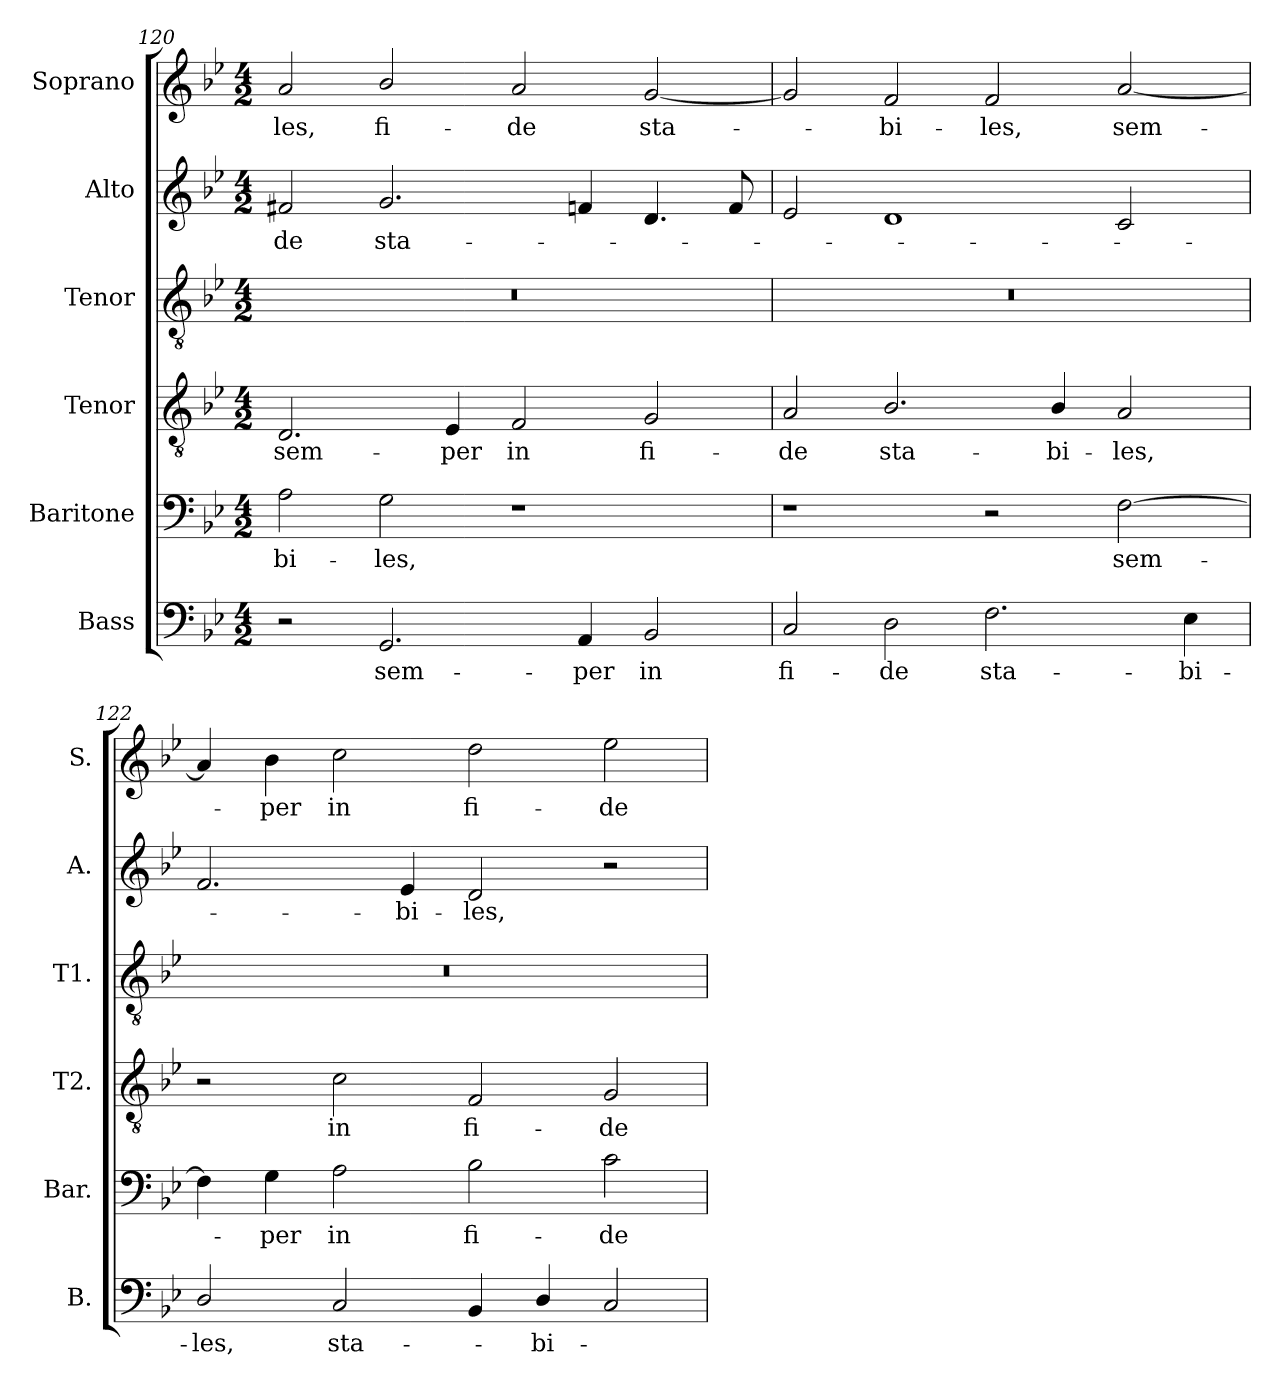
**kern	**text	**kern	**text	**kern	**text	**kern	**kern	**text	**kern	**text
*part6	*part6	*part5	*part5	*part4	*part4	*part3	*part2	*part2	*part1	*part1
*staff6	*staff6	*staff5	*staff5	*staff4	*staff4	*staff3	*staff2	*staff2	*staff1	*staff1
*I"Bass	*	*I"Baritone	*	*I"Tenor	*	*I"Tenor	*I"Alto	*	*I"Soprano	*
*I'B.	*	*I'Bar.	*	*I'T2.	*	*I'T1.	*I'A.	*	*I'S.	*
*clefF4	*	*clefF4	*	*clefGv2	*	*clefGv2	*clefG2	*	*clefG2	*
*	*	*	*	*ITrd7c12	*	*	*	*	*	*
*k[b-e-]	*	*k[b-e-]	*	*k[b-e-]	*	*k[b-e-]	*k[b-e-]	*	*k[b-e-]	*
*B-:	*	*B-:	*	*B-:	*	*B-:	*B-:	*	*B-:	*
*M4/2	*	*M4/2	*	*M4/2	*	*M4/2	*M4/2	*	*M4/2	*
=120	=120	=120	=120	=120	=120	=120	=120	=120	=120	=120
!	!	!	!LO:LY:b:color=#000000	!	!	!	!	!	!	!
!	!	!	!	!	!LO:LY:b:color=#000000	!LO:N:vis=1	!	!	!	!
!	!	!	!	!	!	!	!	!LO:LY:b:color=#000000	!	!
!	!	!	!	!	!	!	!	!	!	!LO:LY:b:color=#000000
2r	.	2Ai\	-bi-	2.DDi/	sem-	0r	2f#Xi/	-de	2ai/	-les,
!	!LO:LY:b:color=#000000	!	!	!	!	!	!	!	!	!
!	!	!	!LO:LY:b:color=#000000	!	!	!	!	!	!	!
!	!	!	!	!	!	!	!	!LO:LY:b:color=#000000	!	!
!	!	!	!	!	!	!	!	!	!	!LO:LY:b:color=#000000
2.GGi/	sem-	2Gi\	-les,	.	.	.	2.gi/	sta-	2b-i/	fi-
!	!	!	!	!	!LO:LY:b:color=#000000	!	!	!	!	!
.	.	.	.	4EE-i/	-per	.	.	.	.	.
!	!	!	!	!	!LO:LY:b:color=#000000	!	!	!	!	!
!	!	!	!	!	!	!	!	!	!	!LO:LY:b:color=#000000
.	.	1r	.	2FFi/	in	.	.	.	2ai/	-de
!	!LO:LY:b:color=#000000	!	!	!	!	!	!	!	!	!
4AAi/	-per	.	.	.	.	.	4fni/	.	.	.
!	!LO:LY:b:color=#000000	!	!	!	!	!	!	!	!	!
!	!	!	!	!	!LO:LY:b:color=#000000	!	!	!	!	!
!	!	!	!	!	!	!	!	!	!	!LO:LY:b:color=#000000
2BB-i/	in	.	.	2GGi/	fi-	.	4.di/	.	[2gi/	sta-
.	.	.	.	.	.	.	8fi/	.	.	.
=121	=121	=121	=121	=121	=121	=121	=121	=121	=121	=121
!	!LO:LY:b:color=#000000	!	!	!	!	!	!	!	!	!
!	!	!	!	!	!LO:LY:b:color=#000000	!LO:N:vis=1	!	!	!	!
2Ci/	fi-	1r	.	2AAi/	-de	0r	2e-i/	.	2gi/]	.
!	!LO:LY:b:color=#000000	!	!	!	!	!	!	!	!	!
!	!	!	!	!	!LO:LY:b:color=#000000	!	!	!	!	!
!	!	!	!	!	!	!	!	!	!	!LO:LY:b:color=#000000
2Di\	-de	.	.	2.BB-i/	sta-	.	1di	.	2fi/	-bi-
!	!LO:LY:b:color=#000000	!	!	!	!	!	!	!	!	!
!	!	!	!	!	!	!	!	!	!	!LO:LY:b:color=#000000
2.Fi\	sta-	2r	.	.	.	.	.	.	2fi/	-les,
!	!	!	!	!	!LO:LY:b:color=#000000	!	!	!	!	!
.	.	.	.	4BB-i/	-bi-	.	.	.	.	.
!	!	!	!LO:LY:b:color=#000000	!	!	!	!	!	!	!
!	!	!	!	!	!LO:LY:b:color=#000000	!	!	!	!	!
!	!	!	!	!	!	!	!	!	!	!LO:LY:b:color=#000000
.	.	[2Fi\	sem-	2AAi/	-les,	.	2ci/	.	[2ai/	sem-
!	!LO:LY:b:color=#000000	!	!	!	!	!	!	!	!	!
4E-i\	-bi-	.	.	.	.	.	.	.	.	.
=122	=122	=122	=122	=122	=122	=122	=122	=122	=122	=122
!	!LO:LY:b:color=#000000	!	!	!	!	!LO:N:vis=1	!	!	!	!
2Di/	-les,	4Fi\]	.	2r	.	0r	2.fi/	.	4ai/]	.
!	!	!	!LO:LY:b:color=#000000	!	!	!	!	!	!	!
!	!	!	!	!	!	!	!	!	!	!LO:LY:b:color=#000000
.	.	4Gi\	-per	.	.	.	.	.	4b-i\	-per
!	!LO:LY:b:color=#000000	!	!	!	!	!	!	!	!	!
!	!	!	!LO:LY:b:color=#000000	!	!	!	!	!	!	!
!	!	!	!	!	!LO:LY:b:color=#000000	!	!	!	!	!
!	!	!	!	!	!	!	!	!	!	!LO:LY:b:color=#000000
2Ci/	sta-	2Ai\	in	2Ci\	in	.	.	.	2cci\	in
!	!	!	!	!	!	!	!	!LO:LY:b:color=#000000	!	!
.	.	.	.	.	.	.	4e-i/	-bi-	.	.
!	!	!	!LO:LY:b:color=#000000	!	!	!	!	!	!	!
!	!	!	!	!	!LO:LY:b:color=#000000	!	!	!	!	!
!	!	!	!	!	!	!	!	!LO:LY:b:color=#000000	!	!
!	!	!	!	!	!	!	!	!	!	!LO:LY:b:color=#000000
4BB-i/	.	2B-i\	fi-	2FFi/	fi-	.	2di/	-les,	2ddi\	fi-
!	!LO:LY:b:color=#000000	!	!	!	!	!	!	!	!	!
4Di/	-bi-	.	.	.	.	.	.	.	.	.
!	!	!	!LO:LY:b:color=#000000	!	!	!	!	!	!	!
!	!	!	!	!	!LO:LY:b:color=#000000	!	!	!	!	!
!	!	!	!	!	!	!	!	!	!	!LO:LY:b:color=#000000
2Ci/	.	2ci\	-de	2GGi/	-de	.	2r	.	2ee-i\	-de
=	=	=	=	=	=	=	=	=	=	=
*-	*-	*-	*-	*-	*-	*-	*-	*-	*-	*-
